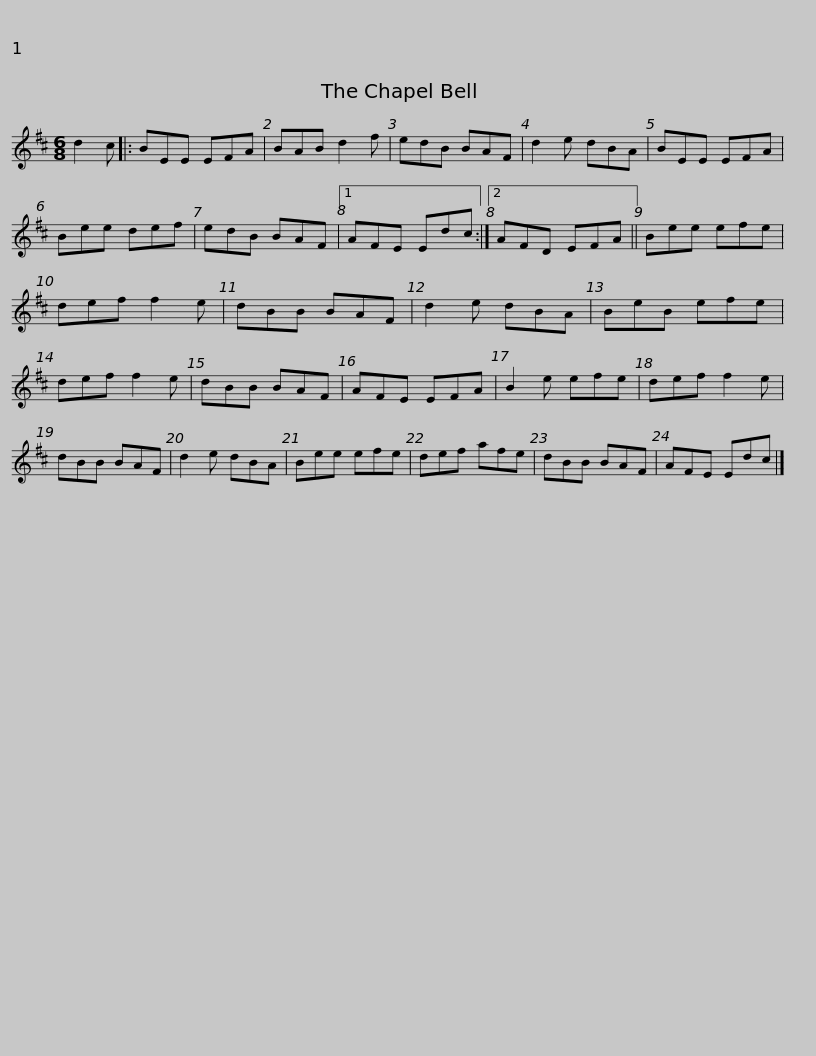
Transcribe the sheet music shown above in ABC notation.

X:1
L:1/8
M:6/8
I:linebreak $
K:D
V:1 treble
V:1
 d2 c |: BEE EFA | BAB d2 f | edB BAF | d2 e dBA | %5
 BEE EFA | Bee def | edB BAF |1$ AFE Edc :|2 AFD EFA || %10
 Bee efe | def f2 e | dBB BAF | d2 e dBA | BeB efe | %15
 def f2 e |$ dBB BAF | AFE EFA | B2 e efe | def f2 e | %20
 dBB BAF | d2 e dBA | Bee efe | def afe |$ dBB BAF | %25
 AFE Edc |] %26
